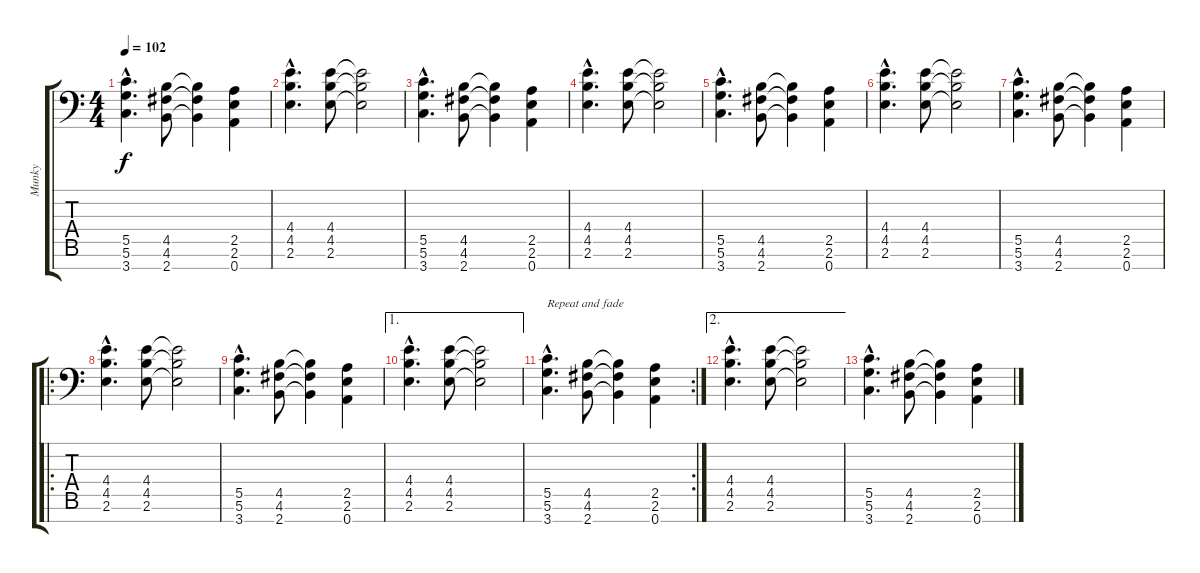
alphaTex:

\track ("Munky" "Munky") {instrument distortionguitar}
\staff {score tabs}
\tuning (D4 A3 F3 C3 G2 D2 A1) {hide}
\ts (4 4)
\tempo 102
\clef f4
\ks c
(5.5{hac} 5.6{hac} 3.7{hac}).4{d dy f} (4.5 4.6 2.7).8 (4.5{t} 4.6{t} 2.7{t}).4 (2.5 2.6 0.7).4 |
(4.4{hac} 4.5{hac} 2.6{hac}).4{d} (4.4 4.5 2.6).8 (4.4{t} 4.5{t} 2.6{t}).2 |
(5.5{hac} 5.6{hac} 3.7{hac}).4{d} (4.5 4.6 2.7).8 (4.5{t} 4.6{t} 2.7{t}).4 (2.5 2.6 0.7).4 |
(4.4{hac} 4.5{hac} 2.6{hac}).4{d} (4.4 4.5 2.6).8 (4.4{t} 4.5{t} 2.6{t}).2 |
(5.5{hac} 5.6{hac} 3.7{hac}).4{d} (4.5 4.6 2.7).8 (4.5{t} 4.6{t} 2.7{t}).4 (2.5 2.6 0.7).4 |
(4.4{hac} 4.5{hac} 2.6{hac}).4{d} (4.4 4.5 2.6).8 (4.4{t} 4.5{t} 2.6{t}).2 |
(5.5{hac} 5.6{hac} 3.7{hac}).4{d} (4.5 4.6 2.7).8 (4.5{t} 4.6{t} 2.7{t}).4 (2.5 2.6 0.7).4 |
\ro
(4.4{hac} 4.5{hac} 2.6{hac}).4{d} (4.4 4.5 2.6).8 (4.4{t} 4.5{t} 2.6{t}).2 |
(5.5{hac} 5.6{hac} 3.7{hac}).4{d} (4.5 4.6 2.7).8 (4.5{t} 4.6{t} 2.7{t}).4 (2.5 2.6 0.7).4 |
\ae 1
(4.4{hac} 4.5{hac} 2.6{hac}).4{d} (4.4 4.5 2.6).8 (4.4{t} 4.5{t} 2.6{t}).2 |
\rc 2
(5.5{hac} 5.6{hac} 3.7{hac}).4{d txt "Repeat and fade"} (4.5 4.6 2.7).8 (4.5{t} 4.6{t} 2.7{t}).4 (2.5 2.6 0.7).4 |
\ae 2
(4.4{hac} 4.5{hac} 2.6{hac}).4{d volume 0} (4.4 4.5 2.6).8 (4.4{t} 4.5{t} 2.6{t}).2 |
(5.5{hac} 5.6{hac} 3.7{hac}).4{d} (4.5 4.6 2.7).8 (4.5{t} 4.6{t} 2.7{t}).4 (2.5 2.6 0.7).4
